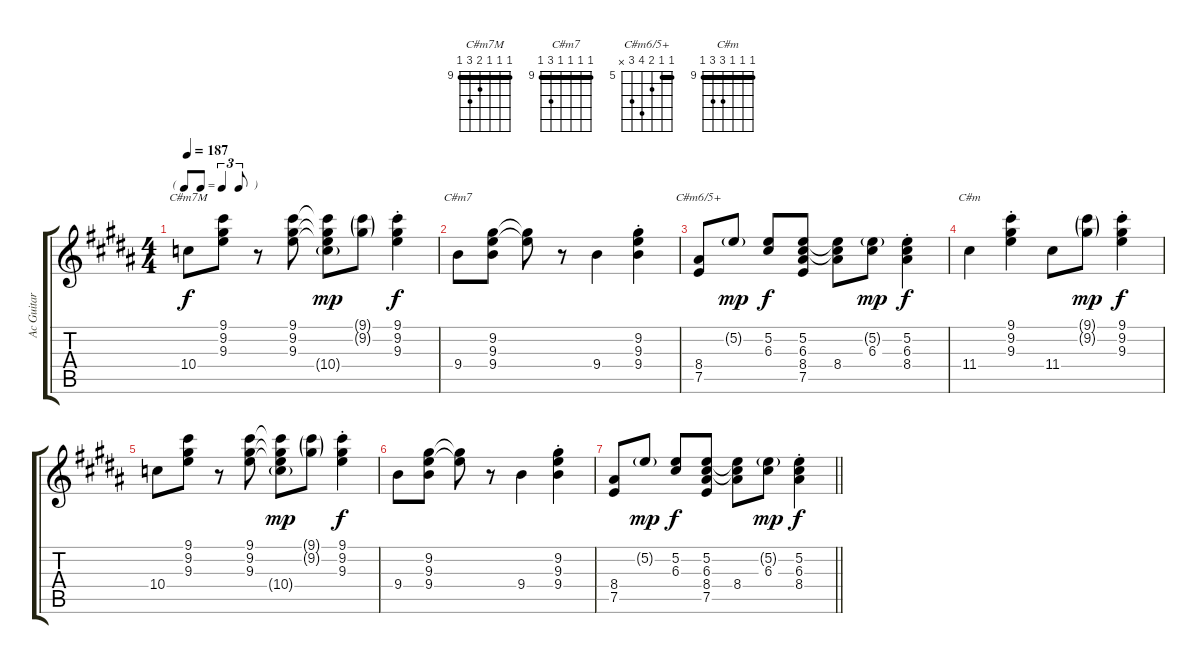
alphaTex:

\track ("Ac Guitar" "Ac Guitar") {instrument acousticguitarsteel}
\staff {score tabs}
\tuning (E4 B3 G3 D3 A2 E2) {hide}
\chord ("C#m7M" 9 9 9 10 11 9) {firstfret 9 barre 9}
\chord ("C#m7" 9 9 9 9 11 9) {firstfret 9 barre 9}
\chord ("C#m6/5+" 5 5 6 8 7 x) {firstfret 5 barre 5}
\chord ("C#m" 9 9 9 11 11 9) {firstfret 9 barre 9}
\ts (4 4)
\tf triplet8th
\tempo 187
\clef g2
\ks b
10.4.8{ch "C#m7M" dy f} (9.1 9.2 9.3).8 r.8 (9.1 9.2 9.3).8 (9.1{t} 9.2{t} 9.3{t} 10.4{g}).8{dy mp} (9.1{g} 9.2{g}).8 (9.1{st} 9.2{st} 9.3{st}).4{dy f} |
9.4.8{ch "C#m7"} (9.2 9.3 9.4).8 (9.2{t} 9.3{t}).8 r.8 9.4.4 (9.2{st} 9.3{st} 9.4).4 |
(8.4 7.5).8{ch "C#m6/5+"} 5.2{g}.8{dy mp} (5.2 6.3).8{dy f} (5.2 6.3 8.4 7.5).8 (5.2{t} 6.3{t} 8.4).8 (5.2{g} 6.3).8{dy mp} (5.2{st} 6.3{st} 8.4{st}).4{dy f} |
11.4.4{ch "C#m"} (9.1{st} 9.2{st} 9.3{st}).4 11.4.8 (9.1{g} 9.2{g}).8{dy mp} (9.1{st} 9.2{st} 9.3{st}).4{dy f} |
10.4.8 (9.1 9.2 9.3).8 r.8 (9.1 9.2 9.3).8 (9.1{t} 9.2{t} 9.3{t} 10.4{g}).8{dy mp} (9.1{g} 9.2{g}).8 (9.1{st} 9.2{st} 9.3{st}).4{dy f} |
9.4.8 (9.2 9.3 9.4).8 (9.2{t} 9.3{t}).8 r.8 9.4.4 (9.2{st} 9.3{st} 9.4).4 |
\barLineRight lightlight
(8.4 7.5).8 5.2{g}.8{dy mp} (5.2 6.3).8{dy f} (5.2 6.3 8.4 7.5).8 (5.2{t} 6.3{t} 8.4).8 (5.2{g} 6.3).8{dy mp} (5.2{st} 6.3{st} 8.4{st}).4{dy f}
